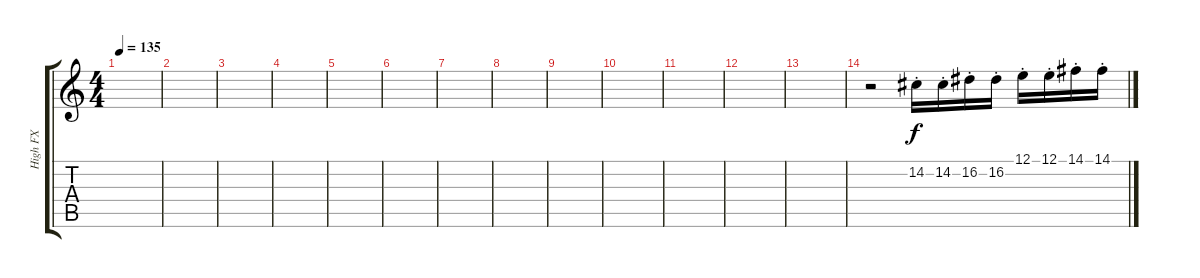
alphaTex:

\track ("High FX" "High FX") {instrument lead5charang}
\staff {score tabs}
\tuning (E4 B3 G3 D3 A2 E2) {hide}
\ts (4 4)
\tempo 135
\clef g2
\ks c
|
|
|
|
|
|
|
|
|
|
|
|
|
r.2 14.2{st}.16 14.2{st}.16 16.2{st}.16 16.2{st}.16 12.1{st}.16 12.1{st}.16 14.1{st}.16 14.1{st}.16
